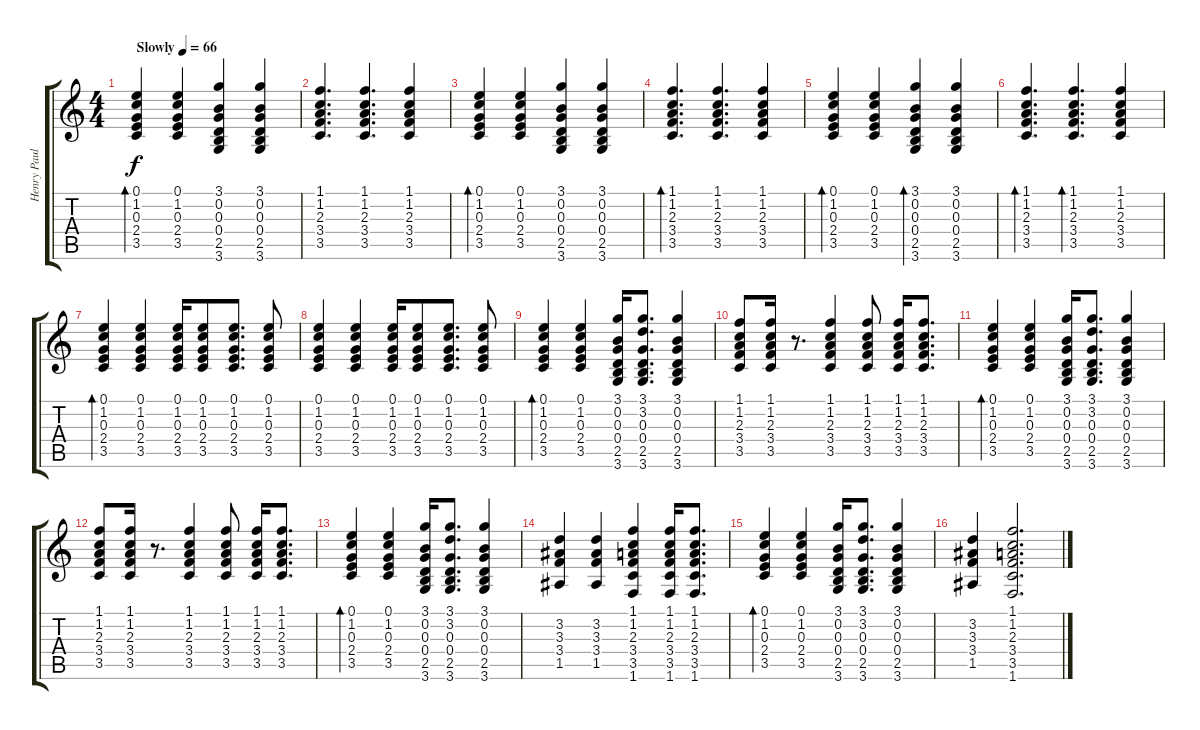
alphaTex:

\track ("Henry Paul Guitar" "Henry Paul") {instrument acousticguitarsteel}
\staff {score tabs}
\tuning (E4 B3 G3 D3 A2 E2) {hide}
\ts (4 4)
\tempo (66 "Slowly")
\clef g2
\ks c
(0.1 1.2 0.3 2.4 3.5).4{bd 60 dy f instrument acousticguitarsteel} (0.1 1.2 0.3 2.4 3.5).4 (3.1 0.2 0.3 0.4 2.5 3.6).4 (3.1 0.2 0.3 0.4 2.5 3.6).4 |
(1.1 1.2 2.3 3.4 3.5).4{d} (1.1 1.2 2.3 3.4 3.5).4{d} (1.1 1.2 2.3 3.4 3.5).4 |
(0.1 1.2 0.3 2.4 3.5).4{bd 60} (0.1 1.2 0.3 2.4 3.5).4 (3.1 0.2 0.3 0.4 2.5 3.6).4 (3.1 0.2 0.3 0.4 2.5 3.6).4 |
(1.1 1.2 2.3 3.4 3.5).4{d bd 60} (1.1 1.2 2.3 3.4 3.5).4{d} (1.1 1.2 2.3 3.4 3.5).4 |
(0.1 1.2 0.3 2.4 3.5).4{bd 60} (0.1 1.2 0.3 2.4 3.5).4 (3.1 0.2 0.3 0.4 2.5 3.6).4{bd 60} (3.1 0.2 0.3 0.4 2.5 3.6).4 |
(1.1 1.2 2.3 3.4 3.5).4{d bd 60} (1.1 1.2 2.3 3.4 3.5).4{d bd 60} (1.1 1.2 2.3 3.4 3.5).4 |
(0.1 1.2 0.3 2.4 3.5).4{bd 120} (0.1 1.2 0.3 2.4 3.5).4 (0.1 1.2 0.3 2.4 3.5).16 (0.1 1.2 0.3 2.4 3.5).8 (0.1 1.2 0.3 2.4 3.5).8{d} (0.1 1.2 0.3 2.4 3.5).8 |
(0.1 1.2 0.3 2.4 3.5).4 (0.1 1.2 0.3 2.4 3.5).4 (0.1 1.2 0.3 2.4 3.5).16 (0.1 1.2 0.3 2.4 3.5).8 (0.1 1.2 0.3 2.4 3.5).8{d} (0.1 1.2 0.3 2.4 3.5).8 |
(0.1 1.2 0.3 2.4 3.5).4{bd 60} (0.1 1.2 0.3 2.4 3.5).4 (3.1 0.2 0.3 0.4 2.5 3.6).16 (3.1 3.2 0.3 0.4 2.5 3.6).8{d} (3.1 0.2 0.3 0.4 2.5 3.6).4 |
(1.1 1.2 2.3 3.4 3.5).8 (1.1 1.2 2.3 3.4 3.5).16 r.8{d} (1.1 1.2 2.3 3.4 3.5).4 (1.1 1.2 2.3 3.4 3.5).8 (1.1 1.2 2.3 3.4 3.5).16 (1.1 1.2 2.3 3.4 3.5).8{d} |
(0.1 1.2 0.3 2.4 3.5).4{bd 60} (0.1 1.2 0.3 2.4 3.5).4 (3.1 0.2 0.3 0.4 2.5 3.6).16 (3.1 3.2 0.3 0.4 2.5 3.6).8{d} (3.1 0.2 0.3 0.4 2.5 3.6).4 |
(1.1 1.2 2.3 3.4 3.5).8 (1.1 1.2 2.3 3.4 3.5).16 r.8{d} (1.1 1.2 2.3 3.4 3.5).4 (1.1 1.2 2.3 3.4 3.5).8 (1.1 1.2 2.3 3.4 3.5).16 (1.1 1.2 2.3 3.4 3.5).8{d} |
(0.1 1.2 0.3 2.4 3.5).4{bd 60} (0.1 1.2 0.3 2.4 3.5).4 (3.1 0.2 0.3 0.4 2.5 3.6).16 (3.1 3.2 0.3 0.4 2.5 3.6).8{d} (3.1 0.2 0.3 0.4 2.5 3.6).4 |
(3.2 3.3 3.4 1.5).4 (3.2 3.3 3.4 1.5).4 (1.1 1.2 2.3 3.4 3.5 1.6).4 (1.1 1.2 2.3 3.4 3.5 1.6).16 (1.1 1.2 2.3 3.4 3.5 1.6).8{d} |
(0.1 1.2 0.3 2.4 3.5).4{bd 60} (0.1 1.2 0.3 2.4 3.5).4 (3.1 0.2 0.3 0.4 2.5 3.6).16 (3.1 3.2 0.3 0.4 2.5 3.6).8{d} (3.1 0.2 0.3 0.4 2.5 3.6).4 |
(3.2 3.3 3.4 1.5).4 (1.1 1.2 2.3 3.4 3.5 1.6).2{d}
